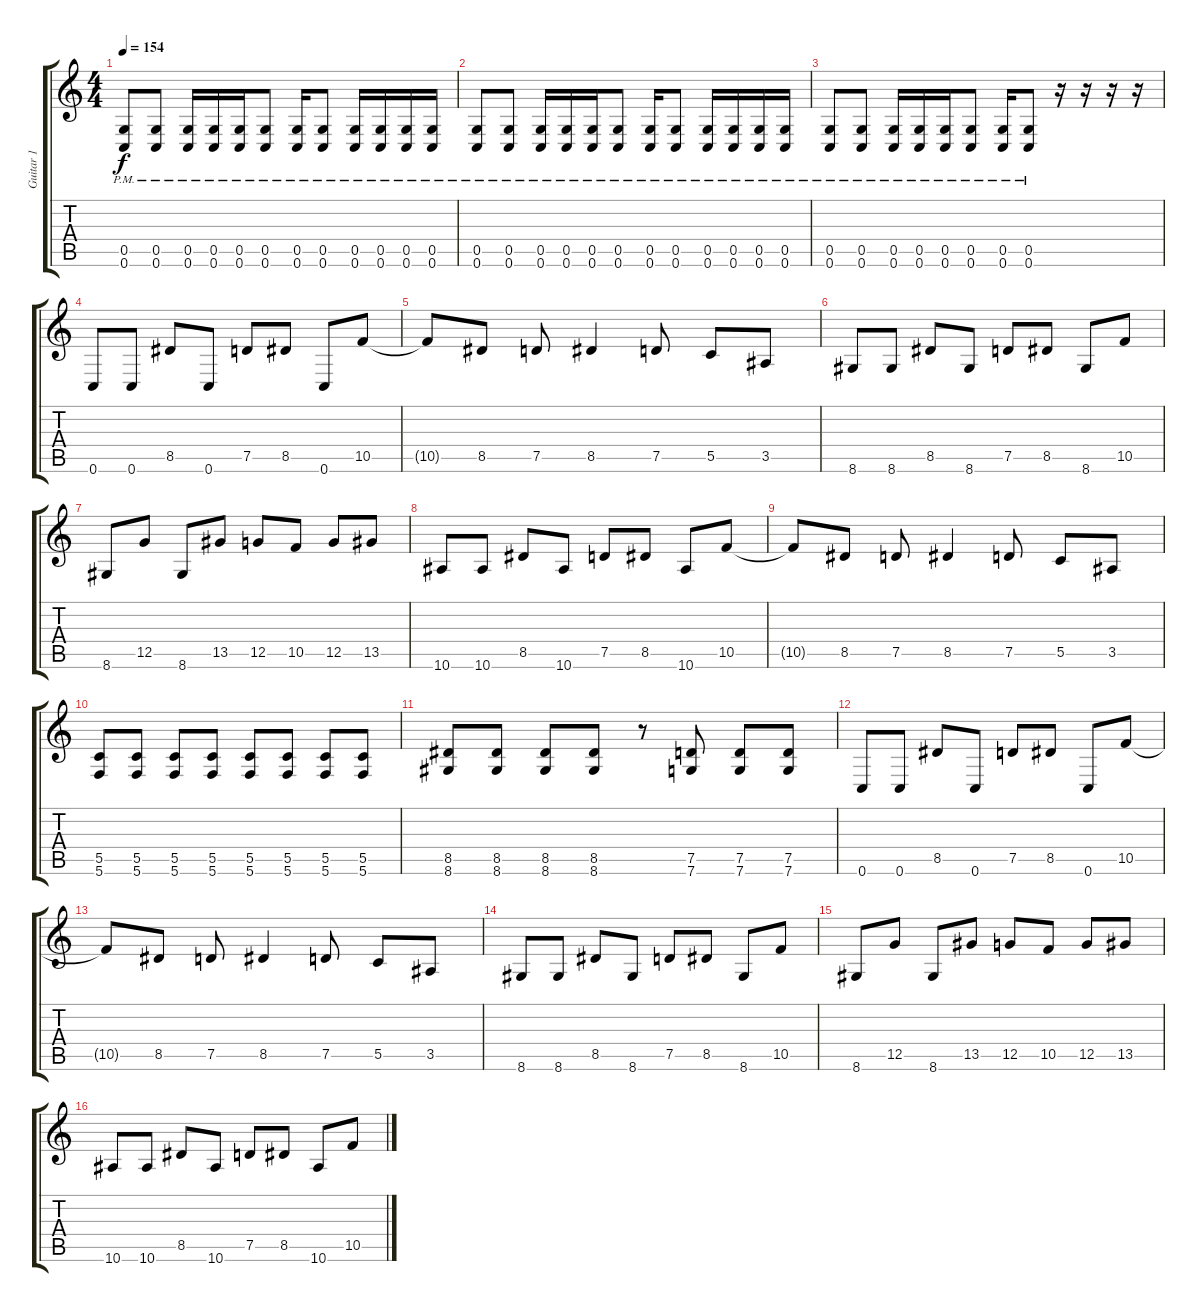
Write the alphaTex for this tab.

\track ("Guitar 1" "Guitar 1") {mute instrument distortionguitar bank 255}
\staff {score tabs}
\tuning (D4 A3 F3 C3 G2 C2) {hide}
\ts (4 4)
\tempo 154
\clef g2
\ks c
(0.5{pm} 0.6).8{dy f} (0.5{pm} 0.6).8 (0.5{pm} 0.6).16 (0.5{pm} 0.6).16 (0.5{pm} 0.6).16 (0.5{pm} 0.6).8 (0.5{pm} 0.6).16 (0.5{pm} 0.6).8 (0.5{pm} 0.6).16 (0.5{pm} 0.6).16 (0.5{pm} 0.6).16 (0.5{pm} 0.6).16 |
(0.5{pm} 0.6).8 (0.5{pm} 0.6).8 (0.5{pm} 0.6).16 (0.5{pm} 0.6).16 (0.5{pm} 0.6).16 (0.5{pm} 0.6).8 (0.5{pm} 0.6).16 (0.5{pm} 0.6).8 (0.5{pm} 0.6).16 (0.5{pm} 0.6).16 (0.5{pm} 0.6).16 (0.5{pm} 0.6).16 |
(0.5{pm} 0.6).8 (0.5{pm} 0.6).8 (0.5{pm} 0.6).16 (0.5{pm} 0.6).16 (0.5{pm} 0.6).16 (0.5{pm} 0.6).8 (0.5{pm} 0.6).16 (0.5{pm} 0.6).8 r.16 r.16 r.16 r.16 |
0.6.8 0.6.8 8.5.8 0.6.8 7.5.8 8.5.8 0.6.8 10.5.8 |
10.5{t}.8 8.5.8 7.5.8 8.5.4 7.5.8 5.5.8 3.5.8 |
8.6.8 8.6.8 8.5.8 8.6.8 7.5.8 8.5.8 8.6.8 10.5.8 |
8.6.8 12.5.8 8.6.8 13.5.8 12.5.8 10.5.8 12.5.8 13.5.8 |
10.6.8 10.6.8 8.5.8 10.6.8 7.5.8 8.5.8 10.6.8 10.5.8 |
10.5{t}.8 8.5.8 7.5.8 8.5.4 7.5.8 5.5.8 3.5.8 |
(5.5 5.6).8 (5.5 5.6).8 (5.5 5.6).8 (5.5 5.6).8 (5.5 5.6).8 (5.5 5.6).8 (5.5 5.6).8 (5.5 5.6).8 |
(8.5 8.6).8 (8.5 8.6).8 (8.5 8.6).8 (8.5 8.6).8 r.8 (7.5 7.6).8 (7.5 7.6).8 (7.5 7.6).8 |
0.6.8 0.6.8 8.5.8 0.6.8 7.5.8 8.5.8 0.6.8 10.5.8 |
10.5{t}.8 8.5.8 7.5.8 8.5.4 7.5.8 5.5.8 3.5.8 |
8.6.8 8.6.8 8.5.8 8.6.8 7.5.8 8.5.8 8.6.8 10.5.8 |
8.6.8 12.5.8 8.6.8 13.5.8 12.5.8 10.5.8 12.5.8 13.5.8 |
10.6.8 10.6.8 8.5.8 10.6.8 7.5.8 8.5.8 10.6.8 10.5.8
